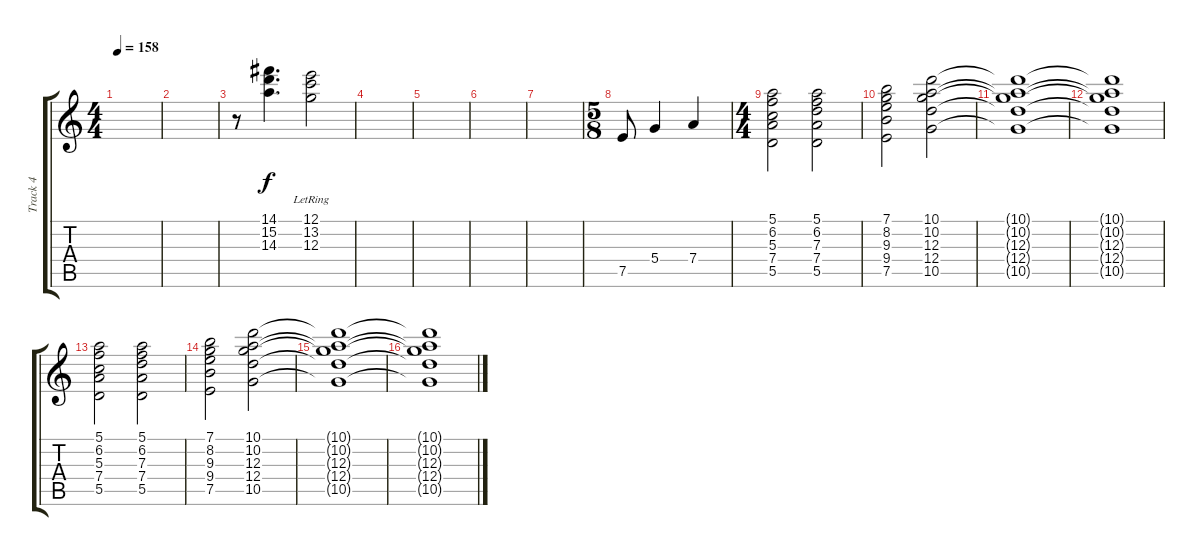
\track ("Track 4" "Track 4") {instrument electricguitarclean}
\staff {score tabs}
\tuning (E4 B3 G3 D3 A2 E2) {hide}
\ts (4 4)
\tempo 158
\clef g2
\ks c
|
|
r.8 (14.1 15.2 14.3).4{d dy f} (12.1{lr} 13.2{lr} 12.3{lr}).2 |
|
|
|
|
\ts (5 8)
7.5.8 5.4.4 7.4.4 |
\ts (4 4)
(5.1 6.2 5.3 7.4 5.5).2 (5.1 6.2 7.3 7.4 5.5).2 |
(7.1 8.2 9.3 9.4 7.5).2 (10.1 10.2 12.3 12.4 10.5).2 |
(10.1{t} 10.2{t} 12.3{t} 12.4{t} 10.5{t}).1 |
(10.1{t} 10.2{t} 12.3{t} 12.4{t} 10.5{t}).1 |
(5.1 6.2 5.3 7.4 5.5).2 (5.1 6.2 7.3 7.4 5.5).2 |
(7.1 8.2 9.3 9.4 7.5).2 (10.1 10.2 12.3 12.4 10.5).2 |
(10.1{t} 10.2{t} 12.3{t} 12.4{t} 10.5{t}).1 |
(10.1{t} 10.2{t} 12.3{t} 12.4{t} 10.5{t}).1
